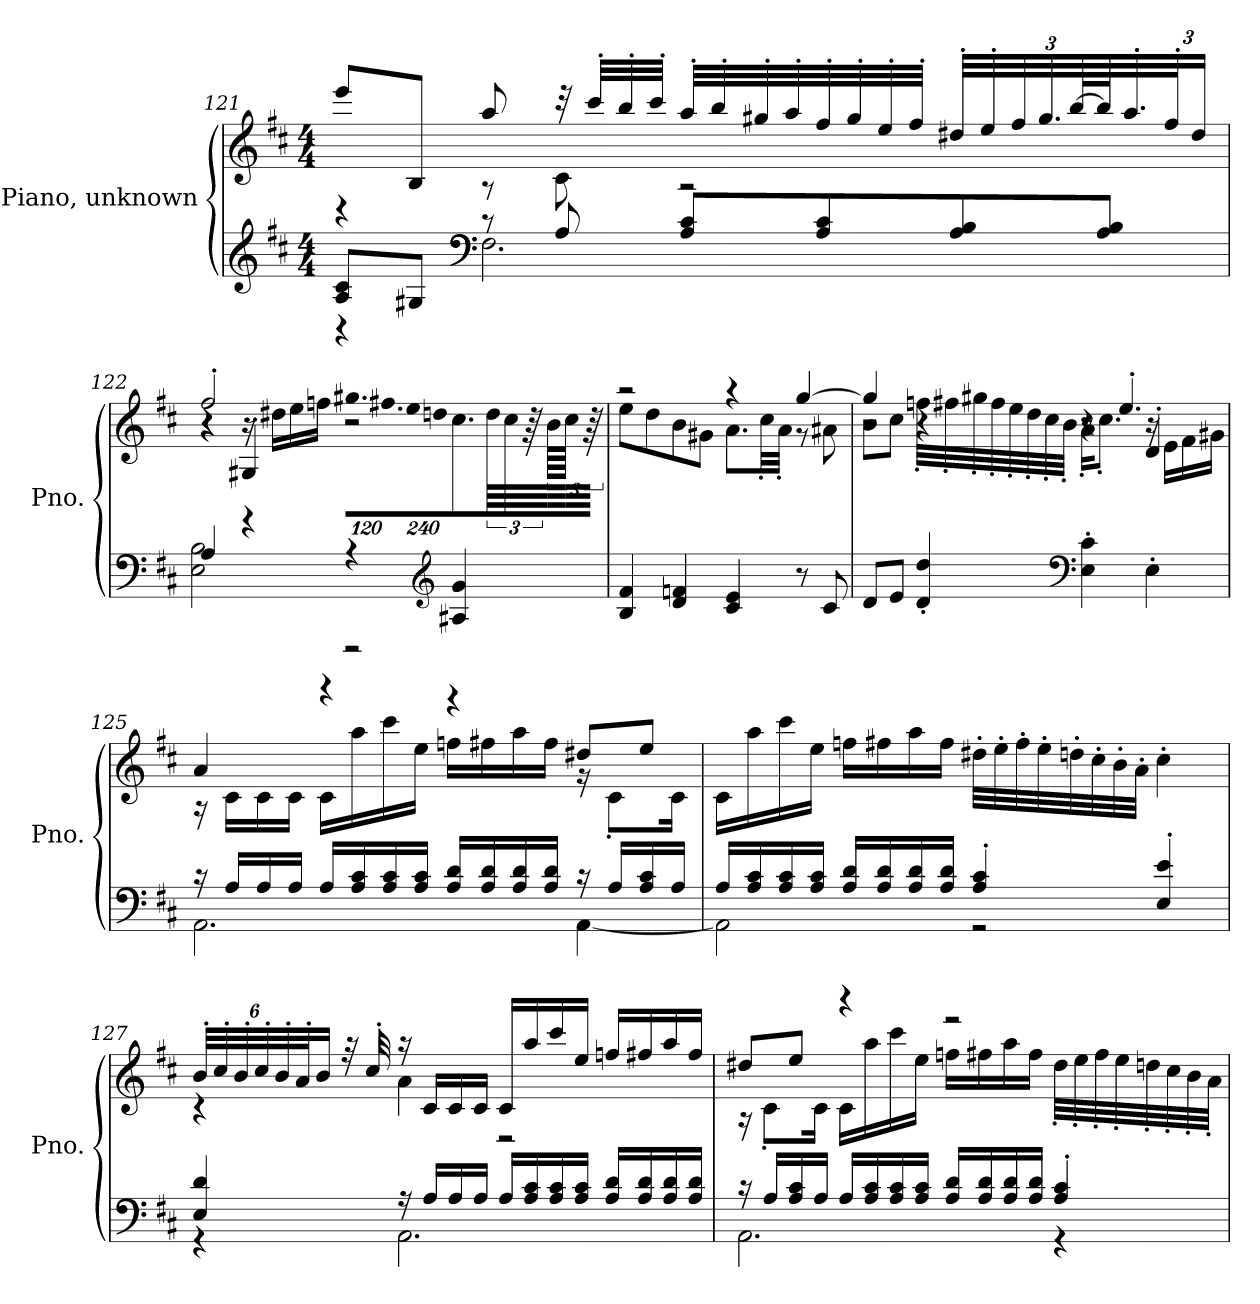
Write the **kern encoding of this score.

**kern	**kern
*part1	*part1
*staff2	*staff1
*I"Piano, unknown	*
*I'Pno.	*
!!LO:LB:g=z
*clefG2	*clefG2
*k[f#c#]	*k[f#c#]
*M4/4	*M4/4
=121	=121
*^	*^
8A/ 8c#/L	4r	8eee/L	4r
8G#X/J	.	8B/J	.
*clefF4	*	*	*
8r	2.F#\	8aa/	8r
8A/	.	32r	8c#\
.	.	32ccc#'/LLL	.
.	.	32bb'/	.
.	.	32ccc#'/JJJ	.
8A/ 8c#/L	.	32aa'/LLL	2r
.	.	32bb'/	.
.	.	32gg#X'/	.
.	.	32aa'/	.
8A/ 8c#/	.	32ff#'/	.
.	.	32gg#'/	.
.	.	32ee'/	.
.	.	32ff#'/JJJ	.
8A/ 8B/	.	32dd#X'/LLL	.
.	.	32ee'/	.
*	*	*Xbrackettup	*
.	.	48ff#/	.
.	.	48.gg#/	.
.	.	[96bb/L	.
8A/ 8B/J	.	64bb/J]	.
.	.	32.aa'/	.
.	.	48ff#'/J	.
.	.	24dd#/JJ	.
!!LO:LB:g=z
=122	=122	=122	=122
*	*	*	*^
4A/	2E\ 2B\	2ff#'/	4r	4r
4r	.	.	16r	4G#X'/
.	.	.	16dd#X\LL	.
.	.	.	16ee\	.
.	.	.	16ffn\JJ	.
!	!	!	!LO:N:vis=32.	!
4r	2r	2r	1920%103gg#X\LLL	2r
!	!	!	!LO:N:vis=32.	!
.	.	.	1920%103ff#X\J	.
!	!	!	!LO:N:vis=16	!
.	.	.	1920%137ee\	.
!	!	!	!LO:N:vis=16	!
.	.	.	1920%137ddn\J	.
*clefG2	*	*	*	*
4A#X/ 4g/	.	.	8.cc#\	.
*	*	*	*brackettup	*
.	.	.	96dd\LLL	.
.	.	.	96cc#\JJJJ	.
.	.	.	96r	.
.	.	.	96b\LLLL	.
.	.	.	96cc#\JJJJ	.
.	.	.	96r	.
*v	*v	*	*	*
*	*	*v	*v
=123	=123	=123
4B/ 4f#/	2r	8ee\L
.	.	8dd\
4d/ 4fn/	.	8b\
.	.	8g#X\J
4c#/ 4e/	4r	8.a\L
.	.	32cc#'\LL
.	.	32a'\JJJ
8r	[4gg/	8r
8c#/	.	8a#X\
!!LO:PB:g=z
=124	=124	=124
*	*	*^
8d/L	4gg/]	8b\L	2r
8e/J	.	8cc#\J	.
4d/' 4dd/'	4r	32ffn'\LLL	.
.	.	32ff#X'\	.
.	.	32gg#X'\	.
.	.	32ff#'\	.
.	.	32ee'\	.
.	.	32dd'\	.
.	.	32cc#'\	.
.	.	32b'\JJJ	.
*clefF4	*	*	*
4E\' 4c#\'	8r	16a'\KL	4r
.	.	8.cc#'\J	.
.	4.ee'/	.	.
4E'\	.	16r	4d'/
.	.	16e\LL	.
.	.	16f#\	.
.	.	16g#X\JJ	.
*	*	*v	*v
=125	=125	=125
*^	*	*
16r	2.AA\	4a/	16r
16A/LL	.	.	16c#\LL
16A/	.	.	16c#\
16A/JJ	.	.	16c#\JJ
16A/LL	.	4r	16c#\LL
16A/ 16c#/	.	.	16aa\
16A/ 16c#/	.	.	16ccc#\
16A/ 16c#/JJ	.	.	16ee\JJ
16A/ 16d/LL	.	4r	16ffn\LL
16A/ 16d/	.	.	16ff#X\
16A/ 16d/	.	.	16aa\
16A/ 16d/JJ	.	.	16ff#\JJ
16r	[4AA\	8dd#X/L	16r
16A/LL	.	.	8c#'\L
16A/ 16c#/	.	8ee/J	.
16A/JJ	.	.	16c#\Jk
*	*	*v	*v
!!LO:LB:g=z
=126	=126	=126
16A/LL	2AA\]	16c#\LL
16A/ 16c#/	.	16aa\
16A/ 16c#/	.	16ccc#\
16A/ 16c#/JJ	.	16ee\JJ
16A/ 16d/LL	.	16ffn\LL
16A/ 16d/	.	16ff#X\
16A/ 16d/	.	16aa\
16A/ 16d/JJ	.	16ff#\JJ
4A/' 4c#/'	2r	32dd#X'\LLL
.	.	32ee'\
.	.	32ff#'\
.	.	32ee'\
.	.	32ddn'\
.	.	32cc#'\
.	.	32b'\
.	.	32a'\JJJ
4E/' 4e/'	.	4cc#'\
!!LO:LB:g=z
=127	=127	=127
*	*	*Xbrackettup
*	*	*^
4E/ 4d/	4r	48b'/LLL	4r
.	.	48cc#'/	.
.	.	48b'/	.
.	.	48cc#'/	.
.	.	48b'/	.
.	.	48a'/J	.
.	.	16b/JJ	.
.	.	32r	.
.	.	32cc#'/	.
16r	2.AA\	16r	4a\
16A/LL	.	16c#/LL	.
16A/	.	16c#/	.
16A/JJ	.	16c#/JJ	.
16A/LL	.	16c#/LL	2r
16A/ 16c#/	.	16aa/	.
16A/ 16c#/	.	16ccc#/	.
16A/ 16c#/JJ	.	16ee/JJ	.
16A/ 16d/LL	.	16ffn/LL	.
16A/ 16d/	.	16ff#X/	.
16A/ 16d/	.	16aa/	.
16A/ 16d/JJ	.	16ff#/JJ	.
!!LO:LB:g=z	!!
=128	=128	=128	=128
16r	2.AA\	8dd#X/L	16r
16A/LL	.	.	8c#'\L
16A/ 16c#/	.	8ee/J	.
16A/JJ	.	.	16c#\Jk
16A/LL	.	4r	16c#\LL
16A/ 16c#/	.	.	16aa\
16A/ 16c#/	.	.	16ccc#\
16A/ 16c#/JJ	.	.	16ee\JJ
16A/ 16d/LL	.	2r	16ffn\LL
16A/ 16d/	.	.	16ff#X\
16A/ 16d/	.	.	16aa\
16A/ 16d/JJ	.	.	16ff#\JJ
4A/' 4c#/'	4r	.	32dd#'\LLL
.	.	.	32ee'\
.	.	.	32ff#'\
.	.	.	32ee'\
.	.	.	32ddn'\
.	.	.	32cc#'\
.	.	.	32b'\
.	.	.	32a'\JJJ
*v	*v	*	*
*	*v	*v
=	=
*-	*-
